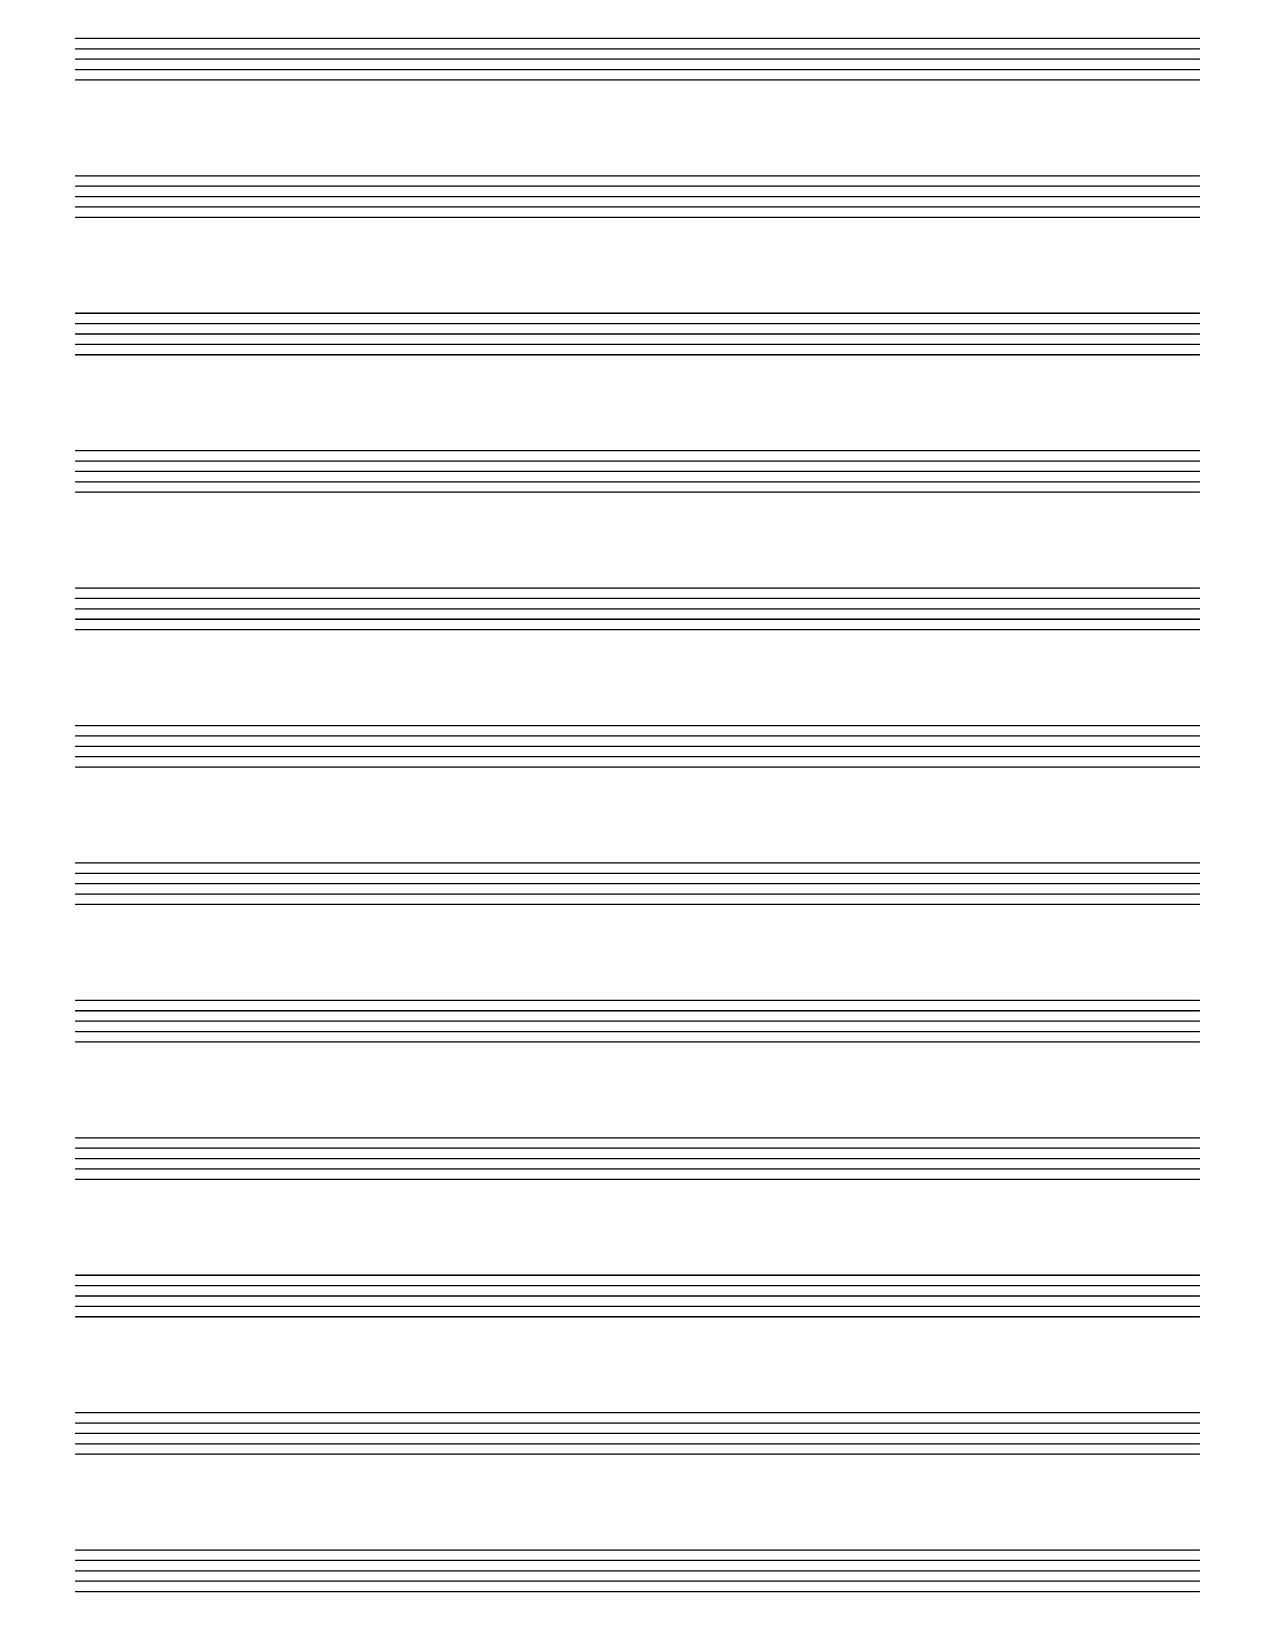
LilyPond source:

%% Do not edit this file; it is auto-generated from LSR http://lsr.dsi.unimi.it
%% This file is in the public domain.
\version "2.11.53"

\header {
  lsrtags = "staff-notation, editorial-annotations, contexts-and-engravers, paper-and-layout"

  texidoces = "
Para crear pentagramas en blanco, genere compases vacíos y después
elimine el grabador de números de compás
@code{Bar_number_engraver} del contexto @code{Score}, y los
grabadores de la indicación de compás
@code{Time_signature_engraver}, de la clave @code{Clef_engraver} y
de los compases @code{Bar_engraver} del contexto de @code{Staff}.

"
  doctitlees = "Crear pentagramas en blanco"

  texidoc = "
To create blank staves, generate empty measures then remove the
@code{Bar_number_engraver} from the @code{Score} context, and the
@code{Time_signature_engraver}, @code{Clef_engraver} and
@code{Bar_engraver} from the @code{Staff} context. 

"
  doctitle = "Creating blank staves"
} % begin verbatim
#(set-global-staff-size 20)

\score {
  { 
    \repeat unfold 12 { s1 \break } 
  }
  \layout {
    indent = 0\in
    \context {
      \Staff
      \remove "Time_signature_engraver"
      \remove "Clef_engraver"
      \remove "Bar_engraver"
    }
    \context {
      \Score
      \remove "Bar_number_engraver"
    }
  }
}

\paper {
  #(set-paper-size "letter")
  ragged-last-bottom = ##f
  line-width = 7.5\in
  left-margin = 0.5\in
  bottom-margin = 0.25\in
  top-margin = 0.25\in
}
